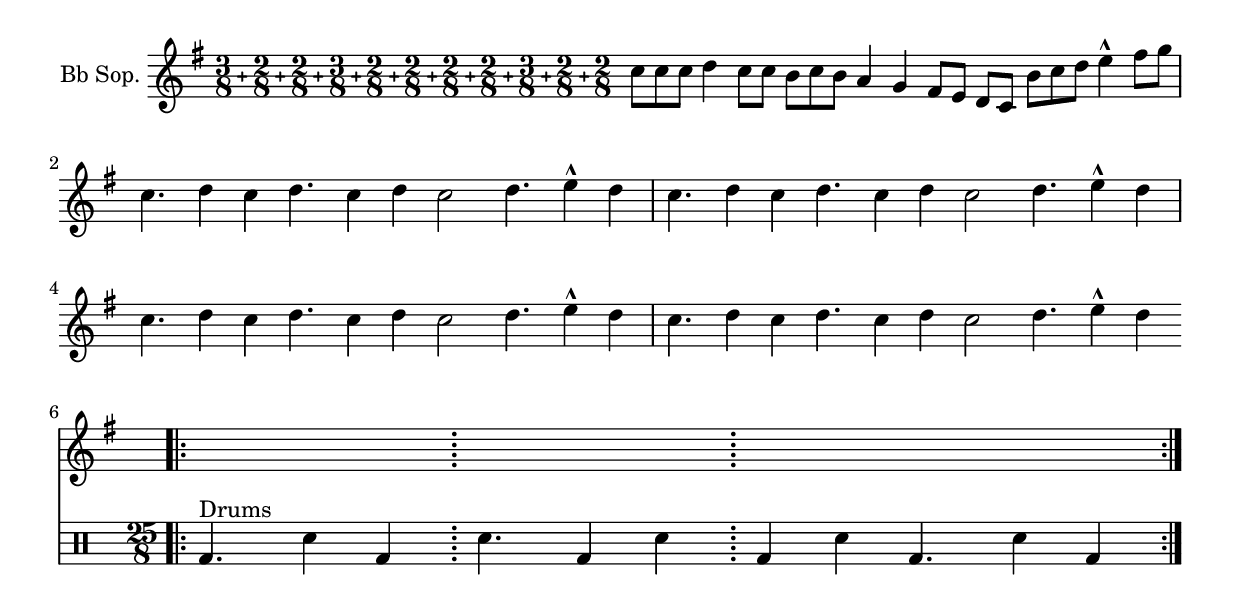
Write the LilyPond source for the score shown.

%% DO NOT EDIT this file manually; it is automatically
%% generated from LSR http://lsr.di.unimi.it
%% Make any changes in LSR itself, or in Documentation/snippets/new/ ,
%% and then run scripts/auxiliar/makelsr.py
%%
%% This file is in the public domain.
\version "2.18.0"

\header {
  lsrtags = "contemporary-notation, percussion, real-music, rhythms"

  texidoc = "
Though the polymetric time signature shown was not the most essential
item here, it has been included to show the beat of this piece (which
is the template of a real Balkan song!).

"
  doctitle = "Heavily customized polymetric time signatures"
} % begin verbatim

melody = \relative c'' {
  \set Staff.instrumentName = #"Bb Sop."
  \key g \major
  \compoundMeter #'((3 8) (2 8) (2 8) (3 8) (2 8) (2 8)
                    (2 8) (2 8) (3 8) (2 8) (2 8))
  c8 c c d4 c8 c b c b a4 g fis8 e d c b' c d e4-^ fis8 g \break
  c,4. d4 c4 d4. c4 d c2 d4. e4-^ d4
  c4. d4 c4 d4. c4 d c2 d4. e4-^ d4 \break
  c4. d4 c4 d4. c4 d c2 d4. e4-^ d4
  c4. d4 c4 d4. c4 d c2 d4. e4-^ d4 \break
}

drum = \new DrumStaff \drummode {
  \bar ".|:" bd4.^\markup { Drums } sn4 bd \bar ";" sn4.
  bd4 sn \bar ";" bd sn bd4. sn4 bd \bar ":|."
}

{
  \melody
  \drum
}
